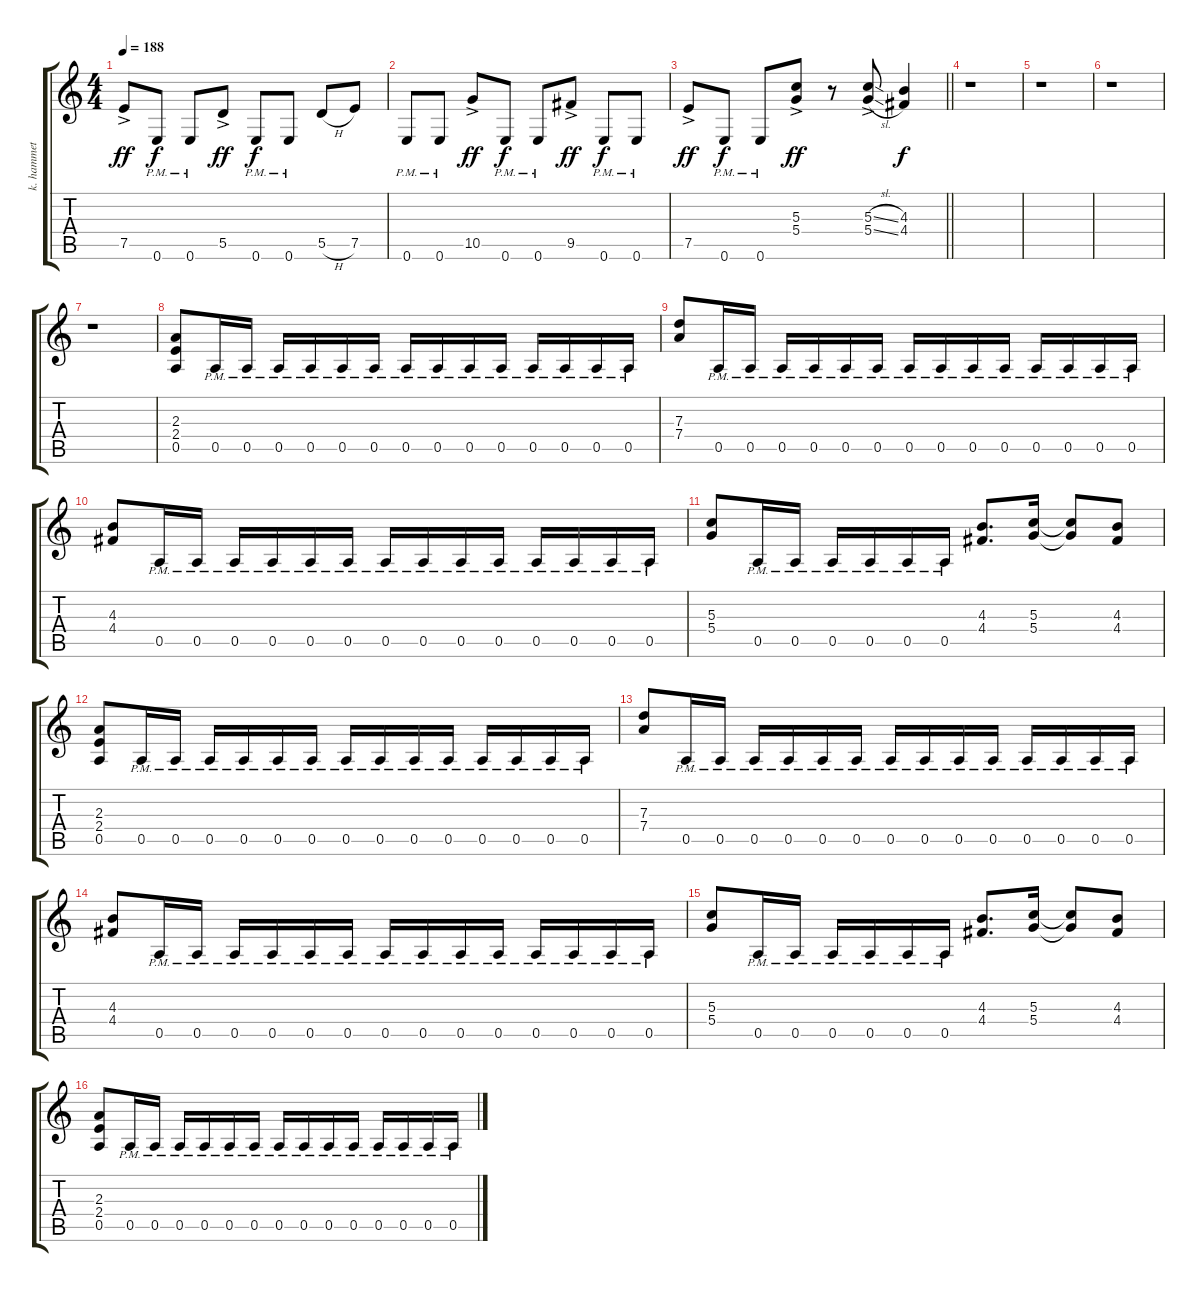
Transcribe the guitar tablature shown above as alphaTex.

\track ("k. hammet - rhythm guitar" "k. hammet ") {instrument distortionguitar}
\staff {score tabs}
\tuning (E4 B3 G3 D3 A2 E2) {hide}
\ts (4 4)
\tempo 188
\clef g2
\ks c
7.5{ac}.8{dy ff} 0.6{pm}.8{dy f} 0.6{pm}.8 5.5{ac}.8{dy ff} 0.6{pm}.8{dy f} 0.6{pm}.8 5.5{h}.8 7.5.8 |
0.6{pm}.8 0.6{pm}.8 10.5{ac}.8{dy ff} 0.6{pm}.8{dy f} 0.6{pm}.8 9.5{ac}.8{dy ff} 0.6{pm}.8{dy f} 0.6{pm}.8 |
\barLineRight lightlight
7.5{ac}.8{dy ff} 0.6{pm}.8{dy f} 0.6{pm}.8 (5.3{ac} 5.4{ac}).8{dy ff} r.8 (5.3{sl ac} 5.4{sl ac}).8 (4.3 4.4).4{dy f} |
r.1 |
r.1 |
r.1 |
r.1 |
(2.3 2.4 0.5).8 0.5{pm}.16 0.5{pm}.16 0.5{pm}.16 0.5{pm}.16 0.5{pm}.16 0.5{pm}.16 0.5{pm}.16 0.5{pm}.16 0.5{pm}.16 0.5{pm}.16 0.5{pm}.16 0.5{pm}.16 0.5{pm}.16 0.5{pm}.16 |
(7.3 7.4).8 0.5{pm}.16 0.5{pm}.16 0.5{pm}.16 0.5{pm}.16 0.5{pm}.16 0.5{pm}.16 0.5{pm}.16 0.5{pm}.16 0.5{pm}.16 0.5{pm}.16 0.5{pm}.16 0.5{pm}.16 0.5{pm}.16 0.5{pm}.16 |
(4.3 4.4).8 0.5{pm}.16 0.5{pm}.16 0.5{pm}.16 0.5{pm}.16 0.5{pm}.16 0.5{pm}.16 0.5{pm}.16 0.5{pm}.16 0.5{pm}.16 0.5{pm}.16 0.5{pm}.16 0.5{pm}.16 0.5{pm}.16 0.5{pm}.16 |
(5.3 5.4).8 0.5{pm}.16 0.5{pm}.16 0.5{pm}.16 0.5{pm}.16 0.5{pm}.16 0.5{pm}.16 (4.3 4.4).8{d} (5.3 5.4).16 (5.3{t} 5.4{t}).8 (4.3 4.4).8 |
(2.3 2.4 0.5).8 0.5{pm}.16 0.5{pm}.16 0.5{pm}.16 0.5{pm}.16 0.5{pm}.16 0.5{pm}.16 0.5{pm}.16 0.5{pm}.16 0.5{pm}.16 0.5{pm}.16 0.5{pm}.16 0.5{pm}.16 0.5{pm}.16 0.5{pm}.16 |
(7.3 7.4).8 0.5{pm}.16 0.5{pm}.16 0.5{pm}.16 0.5{pm}.16 0.5{pm}.16 0.5{pm}.16 0.5{pm}.16 0.5{pm}.16 0.5{pm}.16 0.5{pm}.16 0.5{pm}.16 0.5{pm}.16 0.5{pm}.16 0.5{pm}.16 |
(4.3 4.4).8 0.5{pm}.16 0.5{pm}.16 0.5{pm}.16 0.5{pm}.16 0.5{pm}.16 0.5{pm}.16 0.5{pm}.16 0.5{pm}.16 0.5{pm}.16 0.5{pm}.16 0.5{pm}.16 0.5{pm}.16 0.5{pm}.16 0.5{pm}.16 |
(5.3 5.4).8 0.5{pm}.16 0.5{pm}.16 0.5{pm}.16 0.5{pm}.16 0.5{pm}.16 0.5{pm}.16 (4.3 4.4).8{d} (5.3 5.4).16 (5.3{t} 5.4{t}).8 (4.3 4.4).8 |
(2.3 2.4 0.5).8 0.5{pm}.16 0.5{pm}.16 0.5{pm}.16 0.5{pm}.16 0.5{pm}.16 0.5{pm}.16 0.5{pm}.16 0.5{pm}.16 0.5{pm}.16 0.5{pm}.16 0.5{pm}.16 0.5{pm}.16 0.5{pm}.16 0.5{pm}.16
